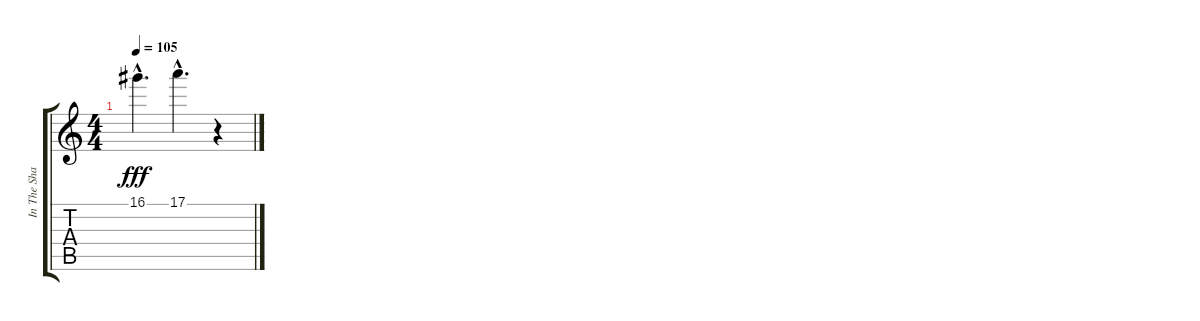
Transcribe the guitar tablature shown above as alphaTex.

\track ("In The Shadows" "In The Sha") {instrument distortionguitar}
\staff {score tabs}
\tuning (E4 B3 G3 D3 A2 E2) {hide}
\ts (4 4)
\tempo 105
\clef g2
\ks c
16.1{hac}.4{d dy fff} 17.1{hac}.4{d} r.4
